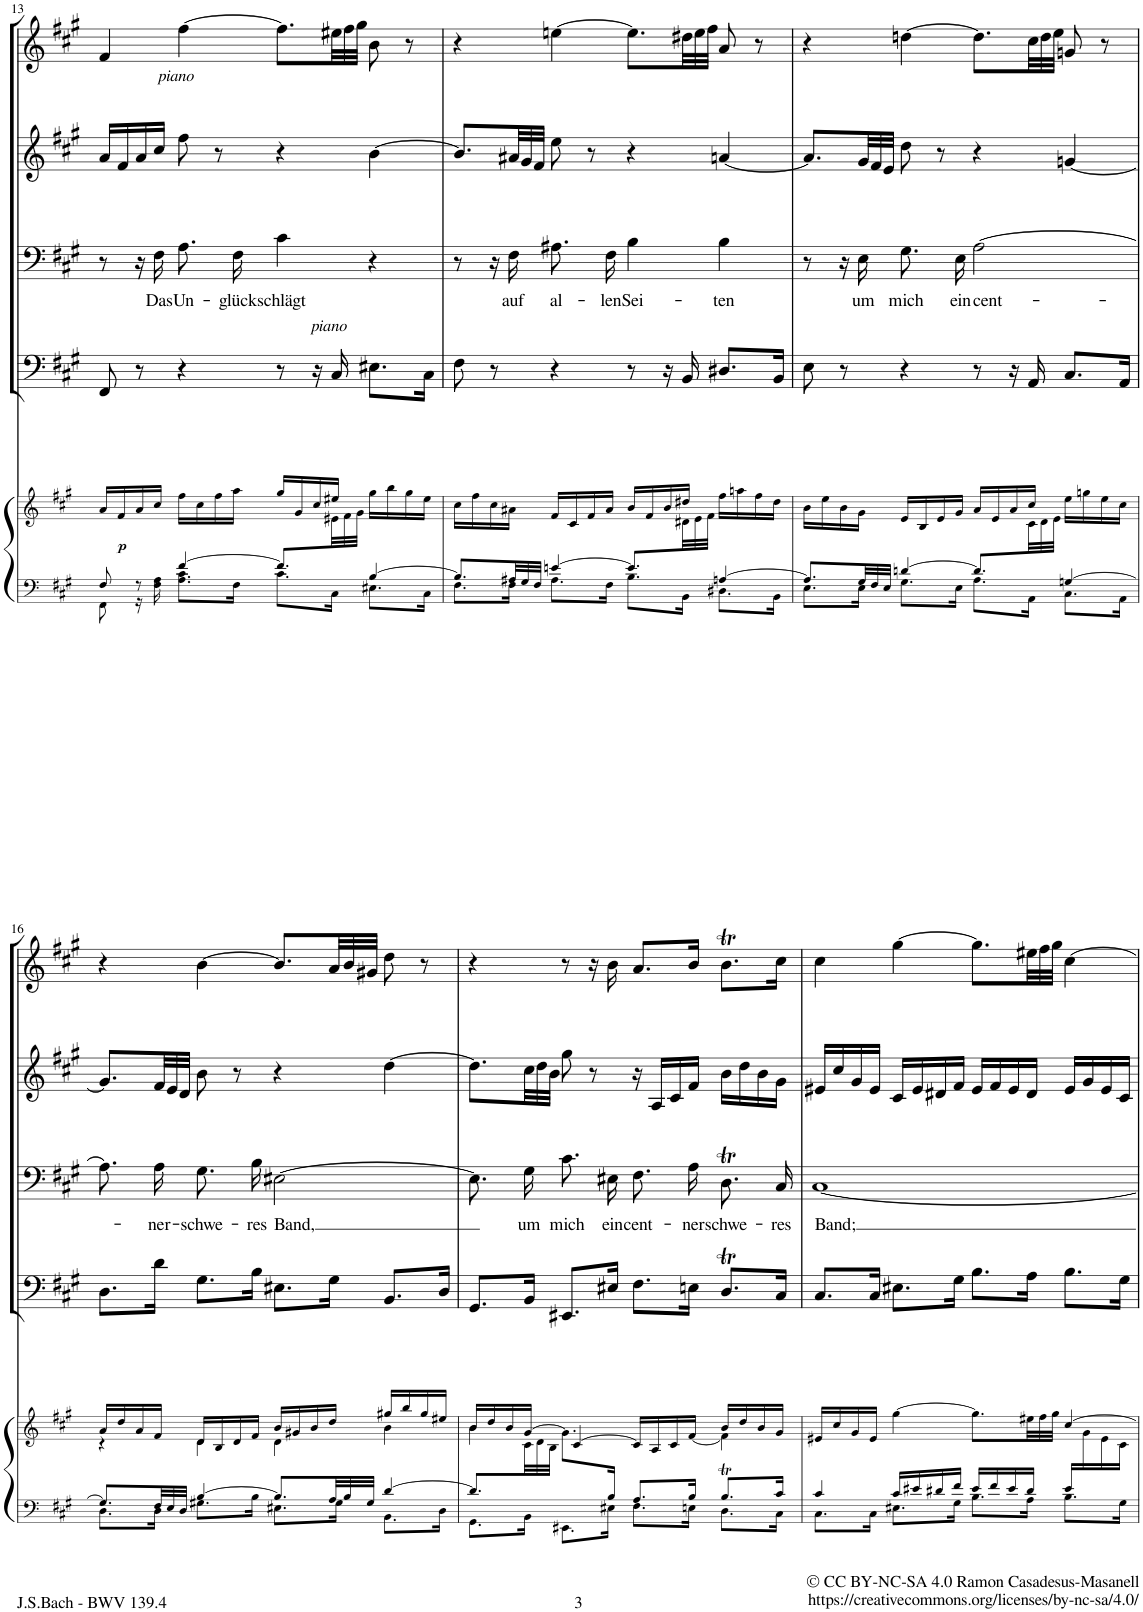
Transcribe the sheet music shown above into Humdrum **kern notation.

**kern	**kern	**dynam	**kern	**dynam	**kern	**text	**kern	**kern	**dynam
*part5	*part5	*part5	*part4	*part4	*part3	*part3	*part2	*part1	*part1
*staff6	*staff5	*staff5/6	*staff4	*staff4	*staff3	*staff3	*staff2	*staff1	*staff1
*I"Piano reduction	*	*	*I"Continuo	*	*I"Basso	*	*I"Violino	*I"Oboe d'amore I, II	*
*I'Pno	*	*	*	*	*	*	*I'Vln	*I'Ob	*
!!LO:PB:g=z
*clefF4	*clefG2	*	*clefF4	*	*clefF4	*	*clefG2	*clefG2	*
*k[f#c#g#]	*k[f#c#g#]	*	*k[f#c#g#]	*	*k[f#c#g#]	*	*k[f#c#g#]	*k[f#c#g#]	*
*M4/4	*M4/4	*	*M4/4	*	*M4/4	*	*M4/4	*M4/4	*
*met(c)	*met(c)	*	*met(c)	*	*met(c)	*	*met(c)	*met(c)	*
=13	=13	=13	=13	=13	=13	=13	=13	=13	=13
*^	*^	*	*	*	*	*	*	*	*
8F#/	8FF#\	16a/LL	8.ryy	.	8FF#/	.	8r	.	16a/LL	4f#/	.
!	!	!	!	!LO:DY:b	!	!	!	!	!	!	!
.	.	16f#/	.	p	.	.	.	.	16f#/	.	.
8r	16r	16a/	.	.	8r	.	16r	.	16a/	.	.
*	*	*v	*v	*	*	*	*	*	*	*	*
!	!	!	!	!	!	!	!LO:LY:b	!	!	!
.	16F#\ 16A\	16cc#/JJ	.	.	.	16F#\	Das	16cc#/JJ	.	.
!	!	!	!	!	!	!	!LO:LY:b	!	!	!LO:DY:b
[4f#/	8.A\ 8.c#\L	16ff#\LL	.	4r	.	8.A\L	Un-	8ff#\	[4ff#\	other-dynamics
.	.	16cc#\	.	.	.	.	.	.	.	.
.	.	16ff#\	.	.	.	.	.	8r	.	.
!	!	!	!	!	!	!	!LO:LY:b	!	!	!
.	16F#\Jk	16aa\JJ	.	.	.	16F#\Jk	-glück	.	.	.
!	!	!	!	!	!	!	!LO:LY:b	!	!	!
8.f#/L]	8.c#\L	16gg#/LL	.	8r	.	4c#\	schlägt	4r	8.ff#\L]	.
.	.	16g#/	.	.	.	.	.	.	.	.
.	.	16cc#/	.	16r	.	.	.	.	.	.
*	*	*^	*	*	*	*	*	*	*	*
*	*	*	*Xbrackettup	*	*	*	*	*	*	*Xbrackettup	*
!	!	!	!	!	!	!LO:DY:a	!	!	!	!	!
16ryy	16C#\Jk	16ee#X/JJ	48e#X\LL	.	16C#/	other-dynamics	.	.	.	48ee#X\LL	.
.	.	.	48f#\	.	.	.	.	.	.	48ff#\	.
.	.	.	48g#\JJJ	.	.	.	.	.	.	48gg#\JJJ	.
[4B/	8.E#X\L	16gg#\LL	4ryy	.	8.E#X\L	.	4r	.	[4b\	8b\	.
.	.	16bb\	.	.	.	.	.	.	.	.	.
.	.	16gg#\	.	.	.	.	.	.	.	8r	.
.	16C#\Jk	16ee#\JJ	.	.	16C#\Jk	.	.	.	.	.	.
=14	=14	=14	=14	=14	=14	=14	=14	=14	=14	=14	=14
8.B/L]	8.F#\L	16cc#\LL	8.ryy	.	8F#\	.	8r	.	8.b/L]	4r	.
.	.	16ff#\	.	.	.	.	.	.	.	.	.
.	.	16cc#\	.	.	8r	.	16r	.	.	.	.
*	*	*v	*v	*	*	*	*	*	*	*	*
*Xbrackettup	*	*	*	*	*	*	*	*	*	*
!	!	!	!	!	!	!	!LO:LY:b	!	!	!
*	*	*	*	*	*	*	*	*Xbrackettup	*	*
48A#X/LL	16F#\Jk	16a#X\JJ	.	.	.	16F#\	auf	48a#X/LL	.	.
48G#/	.	.	.	.	.	.	.	48g#/	.	.
48F#/JJJ	.	.	.	.	.	.	.	48f#/JJJ	.	.
!	!	!	!	!	!	!	!LO:LY:b	!	!	!
[4en/	8.A#\L	16f#/LL	.	4r	.	8.A#X\L	al-	8ee\	[4een\	.
.	.	16c#/	.	.	.	.	.	.	.	.
.	.	16f#/	.	.	.	.	.	8r	.	.
!	!	!	!	!	!	!	!LO:LY:b	!	!	!
.	16F#\Jk	16a#/JJ	.	.	.	16F#\Jk	-len	.	.	.
!	!	!	!	!	!	!	!LO:LY:b	!	!	!
8.e/L]	8.B\L	16b/LL	.	8r	.	4B\	Sei-	4r	8.ee\L]	.
.	.	16f#/	.	.	.	.	.	.	.	.
.	.	16b/	.	16r	.	.	.	.	.	.
*	*	*^	*	*	*	*	*	*	*	*
16ryy	16BB\Jk	16dd#X/JJ	48d#X\LL	.	16BB/	.	.	.	.	48dd#X\LL	.
.	.	.	48e\	.	.	.	.	.	.	48ee\	.
.	.	.	48f#\JJJ	.	.	.	.	.	.	48ff#\JJJ	.
!	!	!	!	!	!	!	!	!LO:LY:b	!	!	!
[4An/	8.D#X\L	16ff#\LL	4ryy	.	8.D#X/L	.	4B\	-ten	[4an/	8a/	.
.	.	16aan\	.	.	.	.	.	.	.	.	.
.	.	16ff#\	.	.	.	.	.	.	.	8r	.
.	16BB\Jk	16dd#\JJ	.	.	16BB/Jk	.	.	.	.	.	.
=15	=15	=15	=15	=15	=15	=15	=15	=15	=15	=15	=15
8.A/L]	8.E\L	16b\LL	8.ryy	.	8E\	.	8r	.	8.a/L]	4r	.
.	.	16ee\	.	.	.	.	.	.	.	.	.
.	.	16b\	.	.	8r	.	16r	.	.	.	.
*	*	*v	*v	*	*	*	*	*	*	*	*
!	!	!	!	!	!	!	!LO:LY:b	!	!	!
48G#/LL	16E\Jk	16g#\JJ	.	.	.	16E\	um	48g#/LL	.	.
48F#/	.	.	.	.	.	.	.	48f#/	.	.
48E/JJJ	.	.	.	.	.	.	.	48e/JJJ	.	.
!	!	!	!	!	!	!	!LO:LY:b	!	!	!
[4dn/	8.G#\L	16e/LL	.	4r	.	8.G#\L	mich	8dd\	[4ddn\	.
.	.	16B/	.	.	.	.	.	.	.	.
.	.	16e/	.	.	.	.	.	8r	.	.
!	!	!	!	!	!	!	!LO:LY:b	!	!	!
.	16E\Jk	16g#/JJ	.	.	.	16E\Jk	ein	.	.	.
!	!	!	!	!	!	!	!LO:LY:b	!	!	!
8.d/L]	8.A\L	16a/LL	.	8r	.	[2A\	cent-	4r	8.dd\L]	.
.	.	16e/	.	.	.	.	.	.	.	.
.	.	16a/	.	16r	.	.	.	.	.	.
*	*	*^	*	*	*	*	*	*	*	*
16ryy	16AA\Jk	16cc#/JJ	48c#\LL	.	16AA/	.	.	.	.	48cc#\LL	.
.	.	.	48d\	.	.	.	.	.	.	48dd\	.
.	.	.	48e\JJJ	.	.	.	.	.	.	48ee\JJJ	.
[4Gn/	8.C#\L	16ee\LL	4ryy	.	8.C#/L	.	.	.	[4gn/	8gn/	.
.	.	16ggn\	.	.	.	.	.	.	.	.	.
.	.	16ee\	.	.	.	.	.	.	.	8r	.
.	16AA\Jk	16cc#\JJ	.	.	16AA/Jk	.	.	.	.	.	.
!!LO:LB:g=z
=16	=16	=16	=16	=16	=16	=16	=16	=16	=16	=16	=16
8.G/L]	8.D\L	16a/LL	4r	.	8.D\L	.	8.A\L]	.	8.g/L]	4r	.
.	.	16dd/	.	.	.	.	.	.	.	.	.
.	.	16a/	.	.	.	.	.	.	.	.	.
!	!	!	!	!	!	!	!	!LO:LY:b	!	!	!
48F#/LL	16D\Jk	16f#/JJ	.	.	16d\Jk	.	16A\Jk	-ner-	48f#/LL	.	.
48E/	.	.	.	.	.	.	.	.	48e/	.	.
48D/JJJ	.	.	.	.	.	.	.	.	48d/JJJ	.	.
!	!	!	!	!	!	!	!	!LO:LY:b	!	!	!
[4B/	8.G#X\L	16d/LL	4d\	.	8.G#\L	.	8.G#\L	-schwe-	8b\	[4b\	.
.	.	16B/	.	.	.	.	.	.	.	.	.
.	.	16d/	.	.	.	.	.	.	8r	.	.
!	!	!	!	!	!	!	!	!LO:LY:b	!	!	!
.	16B\Jk	16f#/JJ	.	.	16B\Jk	.	16B\Jk	-res	.	.	.
!	!	!	!	!	!	!	!	!LO:LY:b	!	!	!
8.B/L]	8.E#X\L	16b/LL	4d\	.	8.E#X\L	.	[2E#X\	Band,	4r	8.b/L]	.
.	.	16g#X/	.	.	.	.	.	.	.	.	.
.	.	16b/	.	.	.	.	.	.	.	.	.
48A/LL	16G#\Jk	16dd/JJ	.	.	16G#\Jk	.	.	.	.	48a/LL	.
48B/	.	.	.	.	.	.	.	.	.	48b/	.
48G#/JJJ	.	.	.	.	.	.	.	.	.	48g#X/JJJ	.
[4d/	8.BB\L	16gg#X/LL	4b\	.	8.BB/L	.	.	.	[4dd\	8dd\	.
.	.	16bb/	.	.	.	.	.	.	.	.	.
.	.	16gg#/	.	.	.	.	.	.	.	8r	.
.	16D\Jk	16ee#X/JJ	.	.	16D/Jk	.	.	.	.	.	.
=17	=17	=17	=17	=17	=17	=17	=17	=17	=17	=17	=17
*	*	*	*^	*	*	*	*	*	*	*	*
8.d/L]	8.GG#\L	16b/LL	4b\	8.ryy	.	8.GG#/L	.	8.E#\L]	.	8.dd\L]	4r	.
.	.	16dd/	.	.	.	.	.	.	.	.	.	.
.	.	16b/	.	.	.	.	.	.	.	.	.	.
!	!	!	!	!	!	!	!	!	!LO:LY:b	!	!	!
4ryy	16BB\Jk	[16g#/JJ	.	48c#\LL	.	16BB/Jk	.	16G#\Jk	um	48cc#\LL	.	.
.	.	.	.	48d\	.	.	.	.	.	48dd\	.	.
.	.	.	.	48B\JJJ	.	.	.	.	.	48b\JJJ	.	.
!	!	!	!	!	!	!	!	!	!LO:LY:b	!	!	!
.	8.EE#X\L	[>4c#/	4ryy	8.g#\L]	.	8.EE#X/L	.	8.c#\L	mich	8gg#\	8r	.
.	.	.	.	.	.	.	.	.	.	8r	16r	.
!	!	!	!	!	!	!	!	!	!LO:LY:b	!	!	!
16B/Jk	16E#X\Jk	.	.	2ryy	.	16E#X/Jk	.	16E#X\Jk	ein	.	16b\	.
!	!	!	!	!	!	!	!	!	!LO:LY:b	!	!	!
8.A/L	8.F#\L	16c#/LL]	4ryy	.	.	8.F#\L	.	8.F#\L	cent-	16r	8.a/L	.
.	.	16A/	.	.	.	.	.	.	.	16A/LL	.	.
.	.	16c#/	.	.	.	.	.	.	.	16c#/	.	.
!	!	!	!	!	!	!	!	!	!LO:LY:b	!	!	!
16B/Jk	16En\Jk	[<16f#/JJ	.	.	.	16En\Jk	.	16A\Jk	-ner-	16f#/JJ	16b/Jk	.
!	!	!	!	!	!	!	!	!	!LO:LY:b	!	!	!
8.BT/L	8.D\L	16b/LL	4f#\]	.	.	8.DT/L	.	8.DT/L	-schwe-	16b\LL	8.bT\L	.
.	.	16dd/	.	.	.	.	.	.	.	16dd\	.	.
.	.	16b/	.	.	.	.	.	.	.	16b\	.	.
!	!	!	!	!	!	!	!	!	!LO:LY:b	!	!	!
16c#/Jk	16C#\Jk	16g#/JJ	.	16ryy	.	16C#/Jk	.	16C#/Jk	-res	16g#\JJ	16cc#\Jk	.
=18	=18	=18	=18	=18	=18	=18	=18	=18	=18	=18	=18	=18
!	!	!	!	!	!	!	!	!	!LO:LY:b	!	!	!
*	*	*	*v	*v	*	*	*	*	*	*	*	*
4c#/	8.C#\L	16e#X/LL	16ryy	.	8.C#/L	.	[1C#	Band;	16e#X/LL	4cc#\	.
*	*	*v	*v	*	*	*	*	*	*	*	*
.	.	16cc#/	.	.	.	.	.	16cc#/	.	.
.	.	16g#/	.	.	.	.	.	16g#/	.	.
.	16C#\Jk	16e#/JJ	.	16C#/Jk	.	.	.	16e#/JJ	.	.
16c#/LL	8.E#X\L	[4gg#\	.	8.E#X\L	.	.	.	16c#/LL	[4gg#\	.
16e#X/	.	.	.	.	.	.	.	16e#/	.	.
16d#X/	.	.	.	.	.	.	.	16d#X/	.	.
16f#/JJ	16G#\Jk	.	.	16G#\Jk	.	.	.	16f#/JJ	.	.
16e#/LL	8.B\L	8.gg#\L]	.	8.B\L	.	.	.	16e#/LL	8.gg#\L]	.
16f#/	.	.	.	.	.	.	.	16f#/	.	.
16e#/	.	.	.	.	.	.	.	16e#/	.	.
16d#/JJ	16A\Jk	48ee#X\LL	.	16A\Jk	.	.	.	16d#/JJ	48ee#X\LL	.
.	.	48ff#\	.	.	.	.	.	.	48ff#\	.
.	.	48gg#\JJJ	.	.	.	.	.	.	48gg#\JJJ	.
16e#/LL	8.B\L	[4cc#/	.	8.B\L	.	.	.	16e#/LL	[4cc#\	.
*	*	*^	*	*	*	*	*	*	*	*
8.ryy	.	.	16g#\	.	.	.	.	.	16g#/	.	.
.	.	.	16e#\	.	.	.	.	.	16e#/	.	.
.	16G#\Jk	.	16c#\JJ	.	16G#\Jk	.	.	.	16c#/JJ	.	.
*v	*v	*	*	*	*	*	*	*	*	*	*
*	*v	*v	*	*	*	*	*	*	*	*
=	=	=	=	=	=	=	=	=	=
*-	*-	*-	*-	*-	*-	*-	*-	*-	*-
